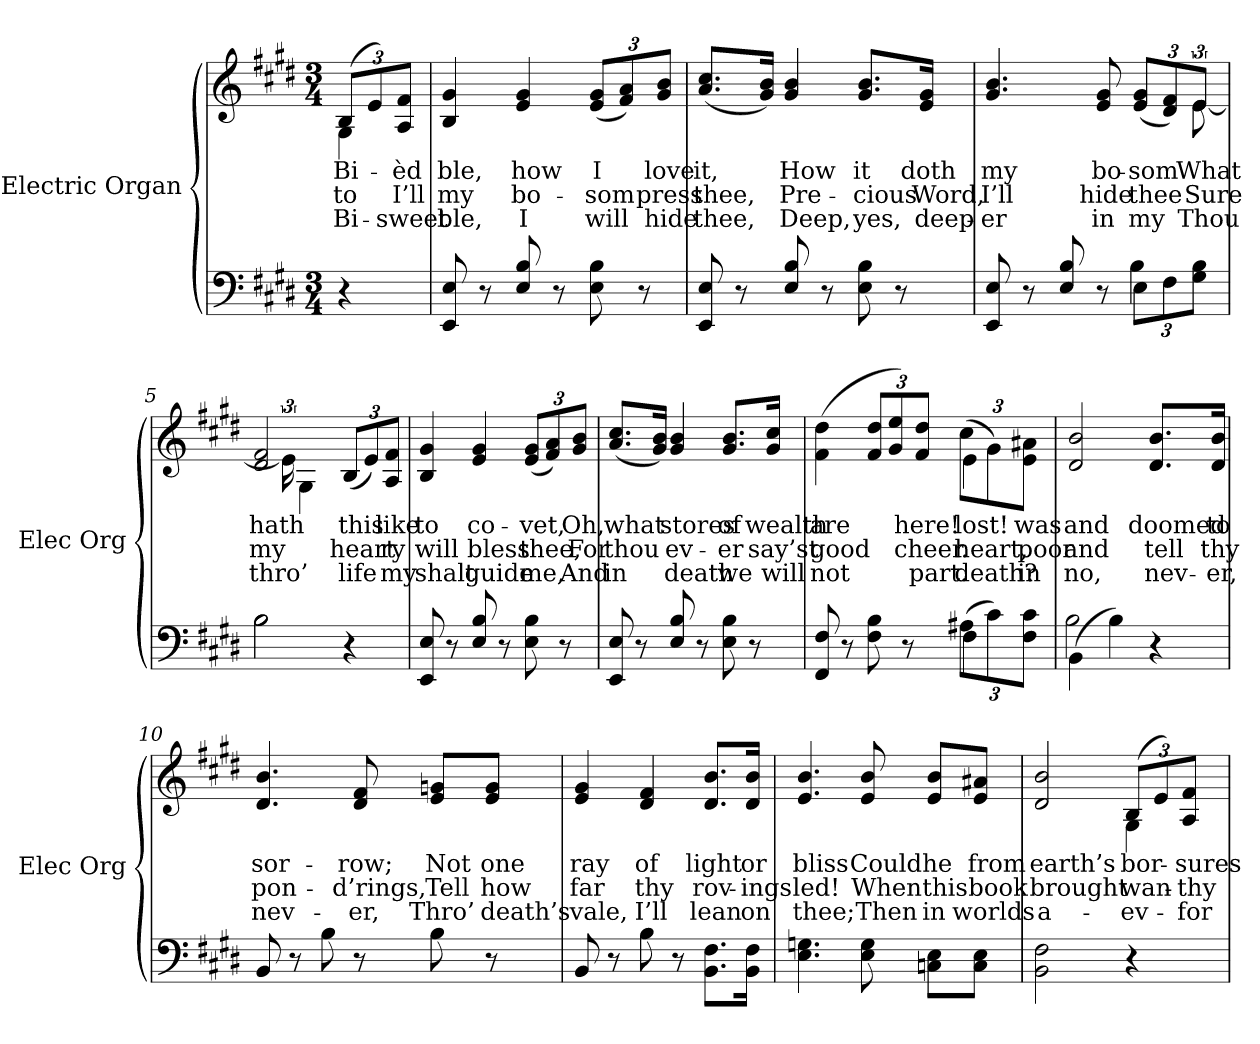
**kern	**kern	**text	**text	**text
*part2	*part1	*part1	*part1	*part1
*staff2	*staff1	*staff1	*staff1	*staff1
*I"Electric Organ	*I"Electric Organ	*	*	*
*I'Elec Org	*I'Elec Org	*	*	*
*clefF4	*clefG2	*	*	*
*k[f#c#g#d#]	*k[f#c#g#d#]	*	*	*
*E:	*E:	*	*	*
*M3/4	*M3/4	*	*	*
=1	=1	=1	=1	=1
*	*^	*	*	*
4r	(12B/L	4G#	Bi-	to	Bi-
.	12e/)	.	.	.	.
.	12A/ 12f#/J	.	-èd	I’ll	sweet
*	*v	*v	*	*	*
=2	=2	=2	=2	=2
8EE/ 8E/	4B 4g#	-ble,	my	-ble,
8r	.	.	.	.
8E/ 8B/	4e 4g#	how	bo-	I
8r	.	.	.	.
8E 8B	(12e/ 12g#/L	I	-som	will
.	12f#/ 12a/)	.	.	.
8r	.	.	.	.
.	12g#/ 12b/J	love	press	hide
=3	=3	=3	=3	=3
8EE/ 8E/	(8.a/ 8.cc#/L	it,	thee,	thee,
8r	.	.	.	.
.	16g#/ 16b/Jk)	.	.	.
8E/ 8B/	4g# 4b	How	Pre-	Deep,
8r	.	.	.	.
8E 8B	8.g#/ 8.b/L	it	-cious	yes,
8r	.	.	.	.
.	16e/ 16g#/Jk	doth	Word,	deep-
=4	=4	=4	=4	=4
*^	*^	*	*	*
8EE/ 8E/	2ryy	4.g# 4.b	3%2ryy	my	I’ll	-er
8r	.	.	.	.	.	.
8E/ 8B/	.	.	.	.	.	.
8r	.	8e 8g#	.	bo-	hide	in
12E\L	4B	(12e/ 12g#/L	.	-som	thee	my
12F#\	.	12d#/ 12f#/)	.	.	.	.
12G#\ 12B\J	.	12e/J	[12e	What	Sure	Thou
=5	=5	=5	=5	=5	=5	=5
2B\	2B	2d# 2f#	24e]	hath	my	thro’
.	.	.	24%11ryy	.	.	.
4r	4ryy	(12B/L	4G#	this	heart	life
.	.	12e/)	.	.	.	.
.	.	12A/ 12f#/J	.	like	-ry	my
*v	*v	*	*	*	*	*
*	*v	*v	*	*	*
=6	=6	=6	=6	=6
8EE/ 8E/	4B 4g#	to	will	shalt
8r	.	.	.	.
8E/ 8B/	4e 4g#	co-	bless	guide
8r	.	.	.	.
8E 8B	(12e/ 12g#/L	-vet,	thee,	me,
.	12f#/ 12a/)	.	.	.
8r	.	.	.	.
.	12g#/ 12b/J	Oh,	For	And
=7	=7	=7	=7	=7
8EE/ 8E/	(8.a/ 8.cc#/L	what	thou	in
8r	.	.	.	.
.	16g#/ 16b/Jk)	.	.	.
8E/ 8B/	4g# 4b	stores	ev-	death
8r	.	.	.	.
8E 8B	8.g#/ 8.b/L	of	-er	we
8r	.	.	.	.
.	16g#/ 16cc#/Jk	wealth	say’st	will
=8	=8	=8	=8	=8
*^	*^	*	*	*
8FF# 8F#	2ryy	(4f#\ 4dd#\	2ryy	are	good	not
8r	.	.	.	.	.	.
8F# 8B	.	12f#/ 12dd#/L	.	.	.	.
.	.	12g#/ 12ee/)	.	.	.	.
8r	.	.	.	.	.	.
.	.	12f#/ 12dd#/J	.	here!	cheer.	part.
(12A#X\L	4F#	(12cc#\L	4e	lost!	heart,	death?
12c#\)	.	12g#\)	.	.	.	.
12F#\ 12c#\J	.	12e\ 12a#X\J	.	was	poor	in
*	*	*v	*v	*	*	*
=9	=9	=9	=9	=9	=9
(4BB\	2B	2d# 2b	and	and	no,
4B\)	.	.	.	.	.
4r	4ryy	8.d#/ 8.b/L	doomed	tell	nev-
.	.	16d#/ 16b/Jk	to	thy	-er,
*v	*v	*	*	*	*
=10	=10	=10	=10	=10
8BB	4.d# 4.b	sor-	pon-	nev-
8r	.	.	.	.
8B	.	.	.	.
8r	8d# 8f#	-row;	-d’rings,	-er,
8B	8e/ 8gn/L	Not	Tell	Thro’
8r	8e/ 8g/J	one	how	death’s
=11	=11	=11	=11	=11
8BB	4e 4g#	ray	far	vale,
8r	.	.	.	.
8B	4d# 4f#	of	thy	I’ll
8r	.	.	.	.
8.BB\ 8.F#\L	8.d#/ 8.b/L	light	rov-	lean
16BB\ 16F#\Jk	16d#/ 16b/Jk	or	-ings	on
=12	=12	=12	=12	=12
4.E 4.Gn	4.e 4.b	bliss	led!	thee;
8E 8G	8e 8b	Could	When	Then
8Cn\ 8E\L	8e/ 8b/L	he	this	in
8C\ 8E\J	8e/ 8a#X/J	from	book	worlds
=13	=13	=13	=13	=13
*	*^	*	*	*
2BB 2F#	2d# 2b	2ryy	earth’s	brought	a-
4r	(12B/L	4G#	bor-	wan-	-ev-
.	12e/)	.	.	.	.
.	12A/ 12f#/J	.	-sures	thy	for-
*	*v	*v	*	*	*
=	=	=	=	=
*-	*-	*-	*-	*-
